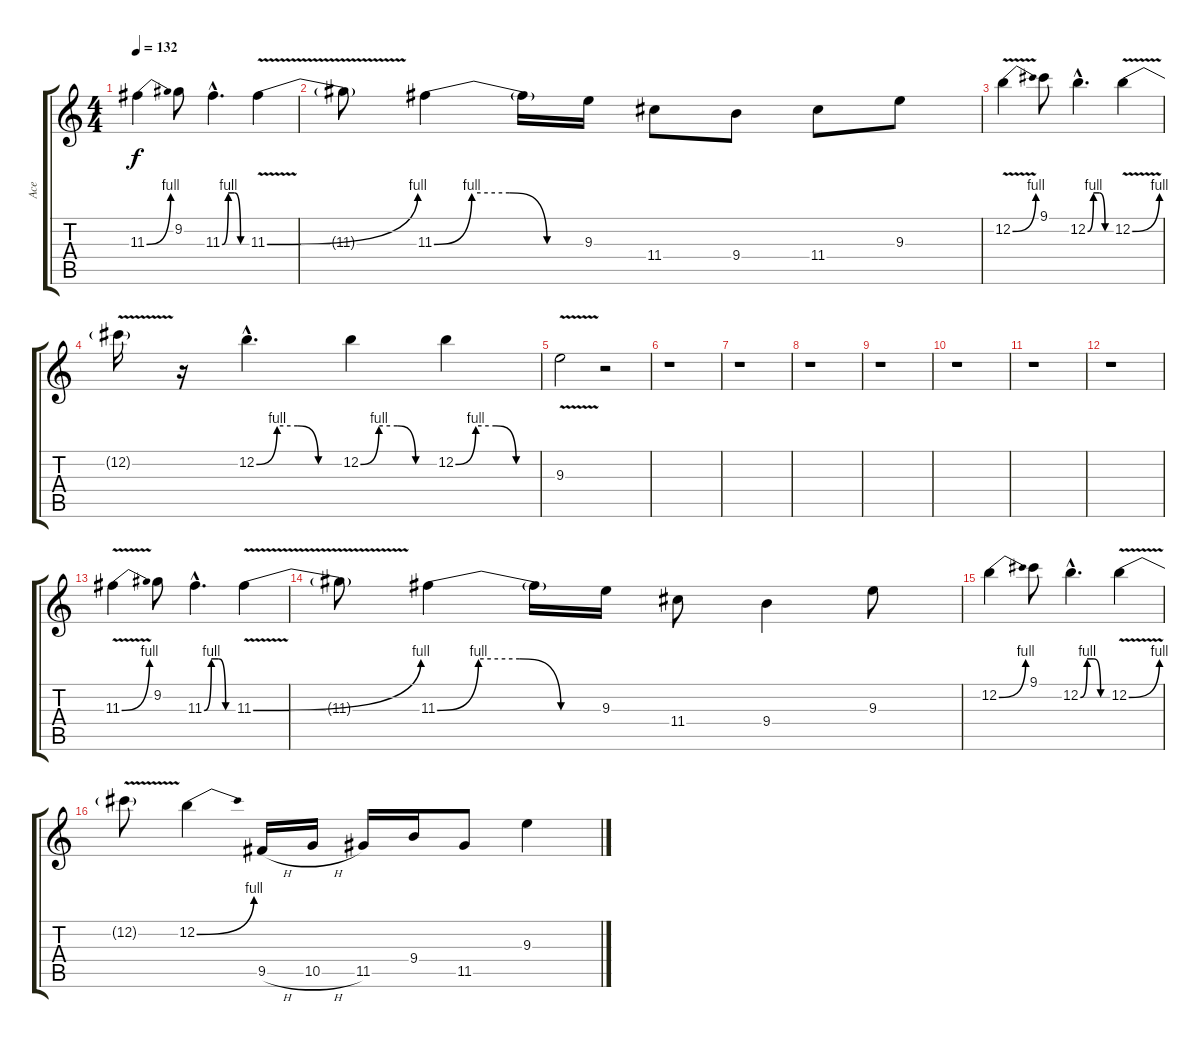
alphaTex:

\track ("Ace" "Ace") {instrument distortionguitar}
\staff {score tabs}
\tuning (E4 B3 G3 D3 A2 E2) {hide}
\ts (4 4)
\tempo 132
\clef g2
\ks c
11.3{be (bend 0 0 60 4)}.4{dy f} 9.2.8 11.3{be (custom 0 0 15 4 30 4 45 0 60 0) hac}.4{d} 11.3{be (bend 0 0 60 4) v}.4 |
11.3{t}.8 11.3{be (custom 0 0 15 4 30 4 45 0 60 0)}.4 11.3{t}.16 9.3.16 11.4.8 9.4.8 11.4.8 9.3.8 |
12.2{be (bend 0 0 60 4) v}.4 9.1.8 12.2{be (custom 0 0 15 4 30 4 45 0 60 0) hac}.4{d} 12.2{be (bend 0 0 60 4) v}.4 |
12.2{t}.16 r.16 12.2{be (custom 0 0 15 4 30 4 45 0 60 0) hac}.4{d} 12.2{be (custom 0 0 15 4 30 4 45 0 60 0)}.4 12.2{be (custom 0 0 15 4 30 4 45 0 60 0)}.4 |
9.3{v}.2 r.2 |
r.1 |
r.1 |
r.1 |
r.1 |
r.1 |
r.1 |
r.1 |
11.3{be (bend 0 0 60 4) v}.4 9.2.8 11.3{be (custom 0 0 15 4 30 4 45 0 60 0) hac}.4{d} 11.3{be (bend 0 0 60 4) v}.4 |
11.3{t}.8 11.3{be (custom 0 0 15 4 30 4 45 0 60 0)}.4 11.3{t}.16 9.3.16 11.4.8 9.4.4 9.3.8 |
12.2{be (bend 0 0 60 4)}.4 9.1.8 12.2{be (custom 0 0 15 4 30 4 45 0 60 0) hac}.4{d} 12.2{be (bend 0 0 60 4) v}.4 |
12.2{t}.8 12.2{be (bend 0 0 60 4)}.4 9.5{h}.16 10.5{h}.16 11.5.16 9.4.16 11.5.8 9.3.4
